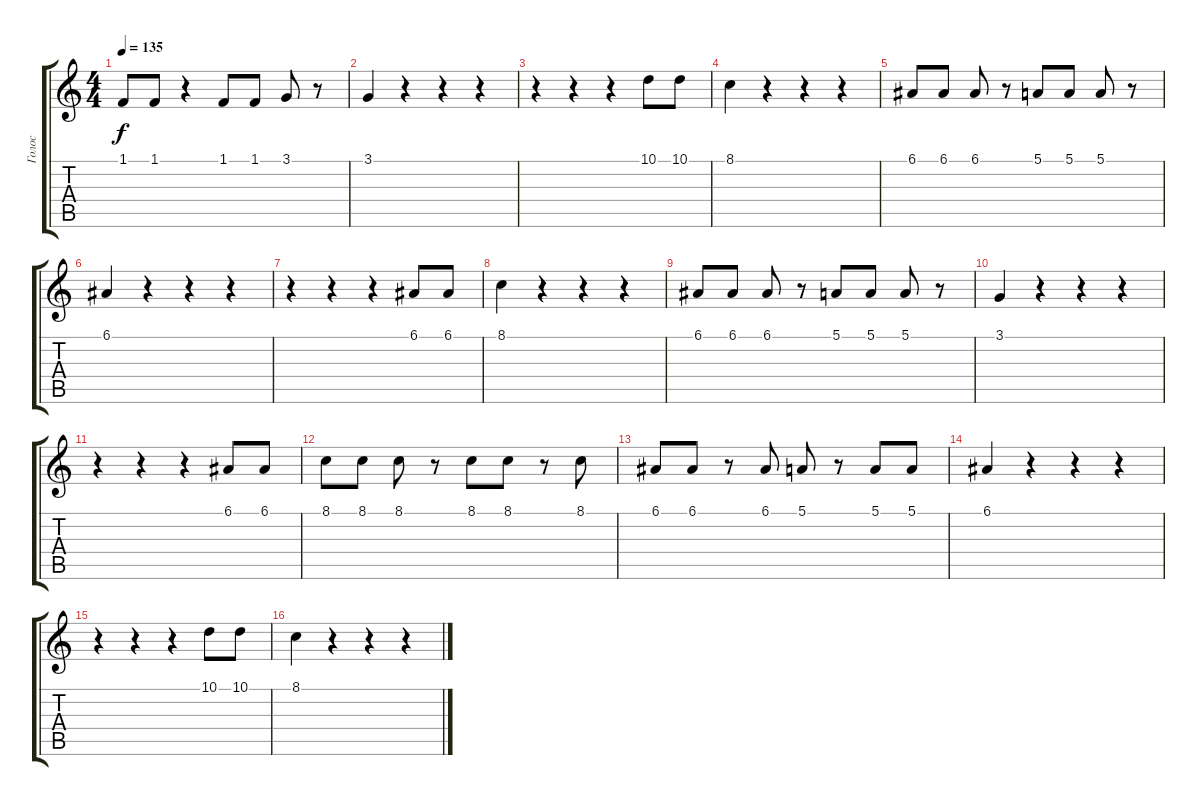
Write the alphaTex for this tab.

\track ("Голос" "Голос") {instrument sitar}
\staff {score tabs}
\tuning (E4 B3 G3 D3 A2 E2) {hide}
\ts (4 4)
\tempo 135
\clef g2
\ks c
1.1.8{dy f} 1.1.8 r.4 1.1.8 1.1.8 3.1.8 r.8 |
3.1.4 r.4 r.4 r.4 |
r.4 r.4 r.4 10.1.8 10.1.8 |
8.1.4 r.4 r.4 r.4 |
6.1.8 6.1.8 6.1.8 r.8 5.1.8 5.1.8 5.1.8 r.8 |
6.1.4 r.4 r.4 r.4 |
r.4 r.4 r.4 6.1.8 6.1.8 |
8.1.4 r.4 r.4 r.4 |
6.1.8 6.1.8 6.1.8 r.8 5.1.8 5.1.8 5.1.8 r.8 |
3.1.4 r.4 r.4 r.4 |
r.4 r.4 r.4 6.1.8 6.1.8 |
8.1.8 8.1.8 8.1.8 r.8 8.1.8 8.1.8 r.8 8.1.8 |
6.1.8 6.1.8 r.8 6.1.8 5.1.8 r.8 5.1.8 5.1.8 |
6.1.4 r.4 r.4 r.4 |
r.4 r.4 r.4 10.1.8 10.1.8 |
8.1.4 r.4 r.4 r.4
